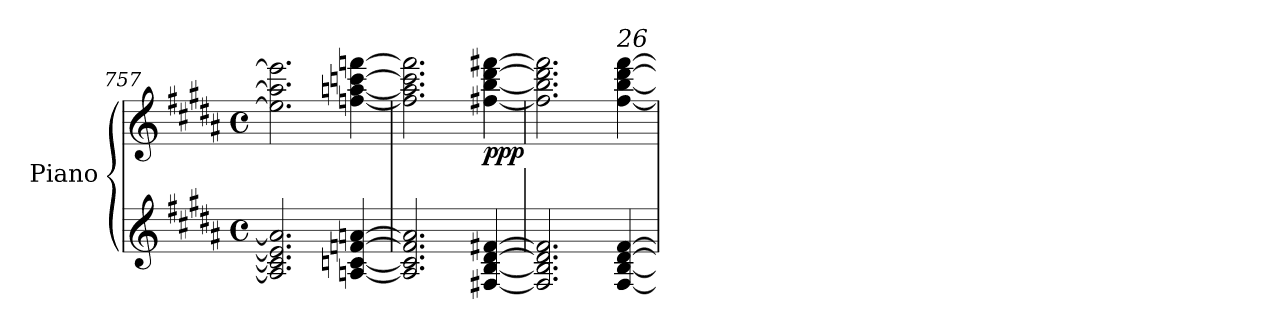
**kern	**kern	**dynam
*part1	*part1	*part1
*staff2	*staff1	*staff1/2
*I"Piano	*	*
*I'Pno	*	*
*clefG2	*clefG2	*
*k[f#c#g#d#a#]	*k[f#c#g#d#a#]	*
*M4/4	*M4/4	*
*met(c)	*met(c)	*
=757	=757	=757
2.A/] 2.cn/] 2.e/] 2.a/]	2.ee\] 2.aa\] 2.eee\]	.
[4An/ [4cn/ [4fn/ [4an/	[4ffn\ [4aan\ [4cccn\ [4fffn\	.
=758	=758	=758
2.A/] 2.cn/] 2.fn/] 2.a/]	2.ff\] 2.aan\] 2.cccn\] 2.fff\]	.
!	!	!LO:DY:b
[4F#X/ [4B/ [4d#/ [4f#X/	[4ff#X\ [4bb\ [4ddd#\ [4fff#X\	ppp
=759	=759	=759
2.F#/] 2.B/] 2.d#/] 2.f#/]	2.ff#\] 2.bb\] 2.ddd#\] 2.fff#\]	.
!	!LO:TX:a:i:t=26	!
[4F#/ [4B/ [4d#/ [4f#/	[4ff#\ [4bb\ [4ddd#\ [4fff#\	.
=	=	=
*-	*-	*-
